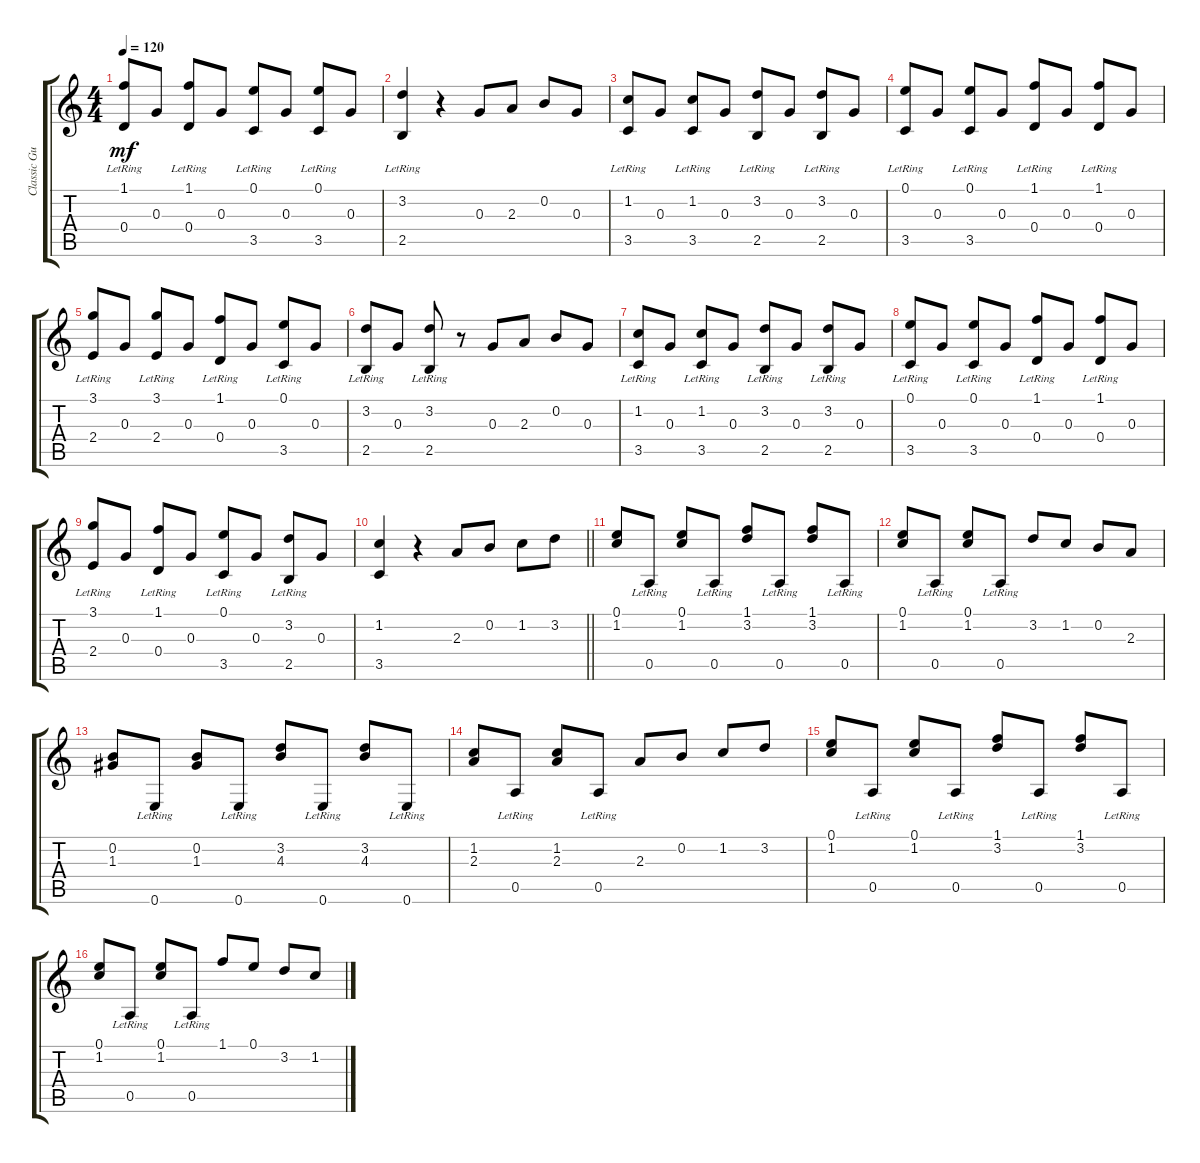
\track ("Classic Guitar" "Classic Gu") {instrument acousticguitarnylon}
\staff {score tabs}
\tuning (E4 B3 G3 D3 A2 E2) {hide}
\ts (4 4)
\tempo 120
\clef g2
\ks c
(1.1 0.4{lr}).8{dy mf beam Up} 0.3.8{beam Up} (1.1 0.4{lr}).8{beam Up} 0.3.8{beam Up} (0.1 3.5{lr}).8 0.3.8 (0.1 3.5{lr}).8 0.3.8 |
(3.2 2.5{lr}).4 r.4 0.3.8 2.3.8 0.2.8 0.3.8 |
(1.2 3.5{lr}).8 0.3.8 (1.2 3.5{lr}).8 0.3.8 (3.2 2.5{lr}).8 0.3.8 (3.2 2.5{lr}).8 0.3.8 |
(0.1 3.5{lr}).8 0.3.8 (0.1 3.5{lr}).8 0.3.8 (1.1 0.4{lr}).8{beam Up} 0.3.8{beam Up} (1.1 0.4{lr}).8{beam Up} 0.3.8{beam Up} |
(3.1 2.4{lr}).8{beam Up} 0.3.8{beam Up} (3.1 2.4{lr}).8{beam Up} 0.3.8{beam Up} (1.1 0.4{lr}).8{beam Up} 0.3.8{beam Up} (0.1 3.5{lr}).8 0.3.8 |
(3.2 2.5{lr}).8 0.3.8 (3.2 2.5{lr}).8 r.8 0.3.8 2.3.8 0.2.8 0.3.8 |
(1.2 3.5{lr}).8 0.3.8 (1.2 3.5{lr}).8 0.3.8 (3.2 2.5{lr}).8 0.3.8 (3.2 2.5{lr}).8 0.3.8 |
(0.1 3.5{lr}).8 0.3.8 (0.1 3.5{lr}).8 0.3.8 (1.1 0.4{lr}).8{beam Up} 0.3.8{beam Up} (1.1 0.4{lr}).8{beam Up} 0.3.8{beam Up} |
(3.1 2.4{lr}).8{beam Up} 0.3.8{beam Up} (1.1 0.4{lr}).8{beam Up} 0.3.8{beam Up} (0.1 3.5{lr}).8 0.3.8 (3.2 2.5{lr}).8 0.3.8 |
\barLineRight lightlight
(1.2 3.5).4 r.4 2.3.8 0.2.8 1.2.8 3.2.8 |
(0.1 1.2).8 0.5{lr}.8 (0.1 1.2).8 0.5{lr}.8 (1.1 3.2).8 0.5{lr}.8 (1.1 3.2).8 0.5{lr}.8 |
(0.1 1.2).8 0.5{lr}.8 (0.1 1.2).8 0.5{lr}.8 3.2.8{beam Up} 1.2.8{beam Up} 0.2.8{beam Up} 2.3.8{beam Up} |
(0.2 1.3).8 0.6{lr}.8 (0.2 1.3).8 0.6{lr}.8 (3.2 4.3).8 0.6{lr}.8 (3.2 4.3).8 0.6{lr}.8 |
(1.2 2.3).8 0.5{lr}.8 (1.2 2.3).8 0.5{lr}.8 2.3.8{beam Up} 0.2.8{beam Up} 1.2.8{beam Up} 3.2.8{beam Up} |
(0.1 1.2).8 0.5{lr}.8 (0.1 1.2).8 0.5{lr}.8 (1.1 3.2).8 0.5{lr}.8 (1.1 3.2).8 0.5{lr}.8 |
(0.1 1.2).8 0.5{lr}.8 (0.1 1.2).8 0.5{lr}.8 1.1.8{beam Up} 0.1.8{beam Up} 3.2.8{beam Up} 1.2.8{beam Up}
